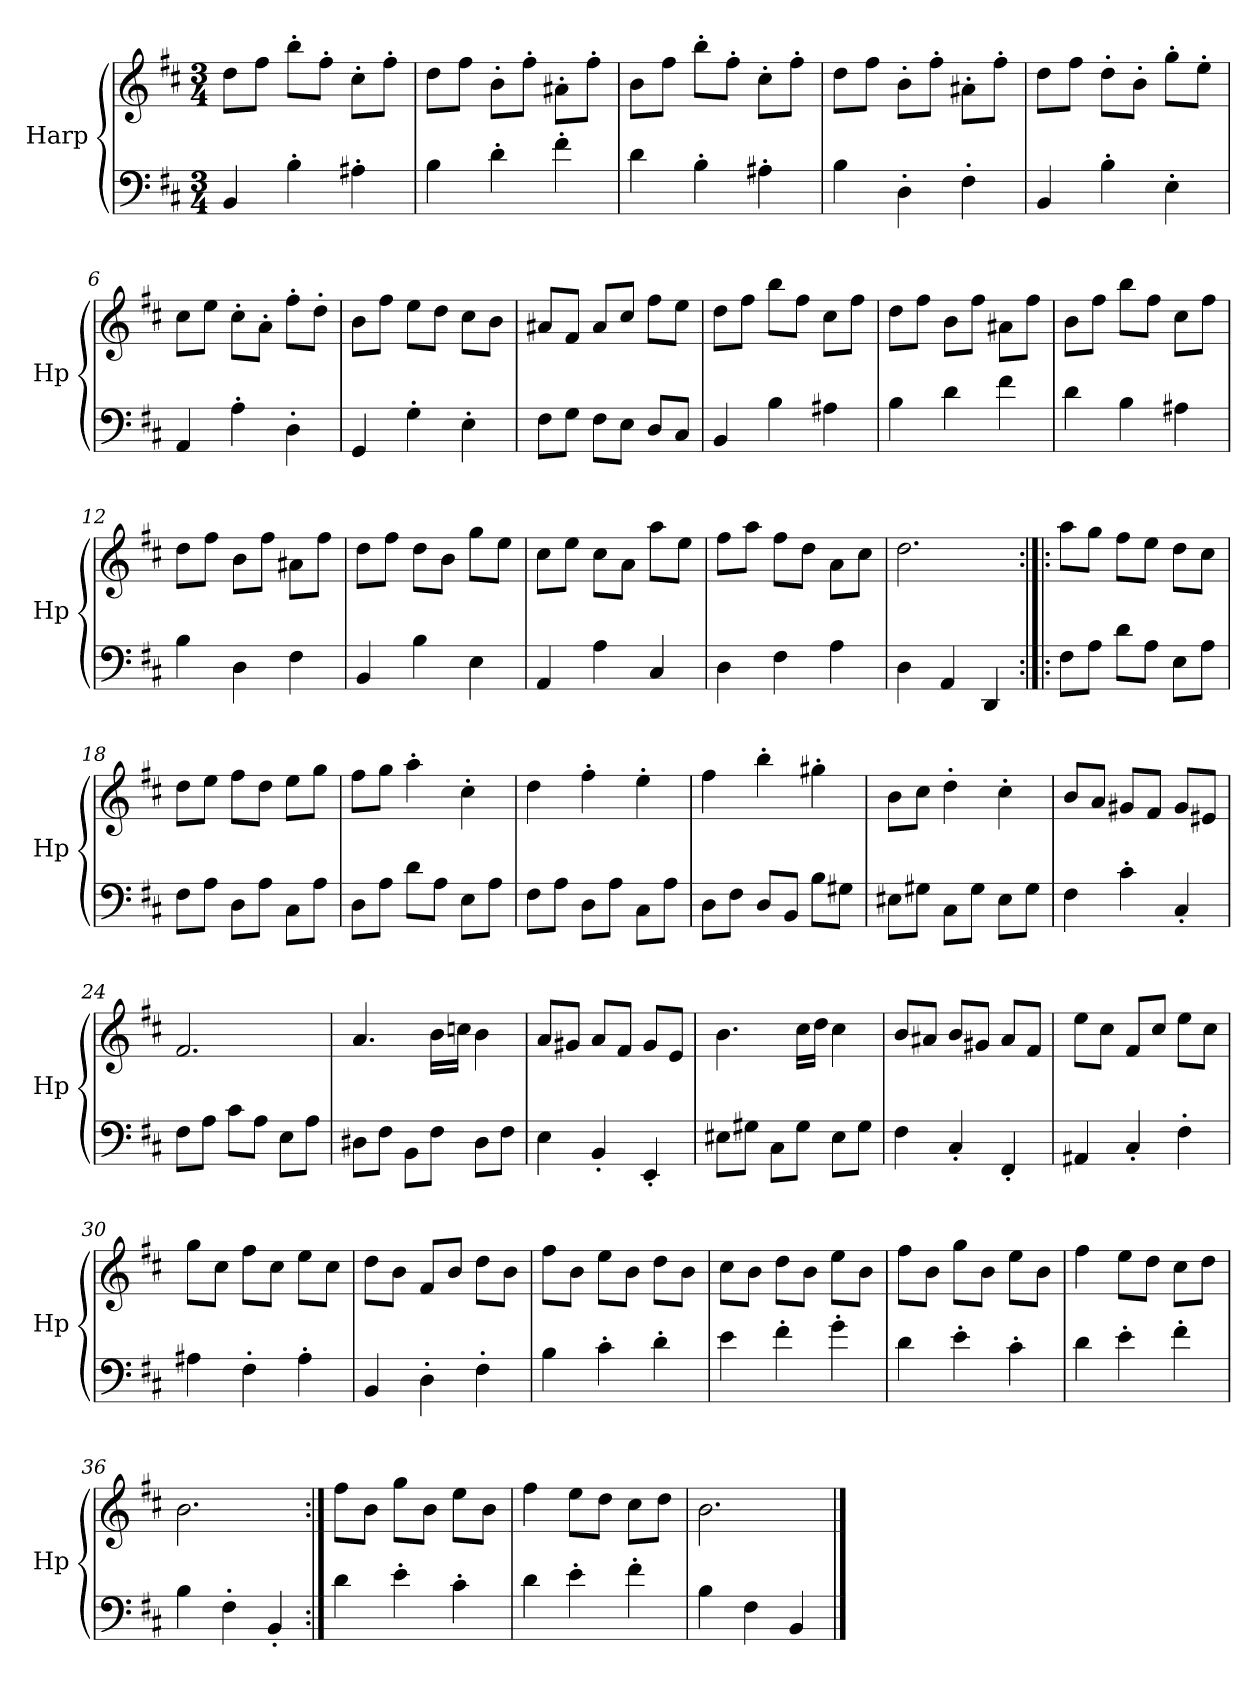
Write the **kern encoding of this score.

**kern	**kern
*part1	*part1
*staff2	*staff1
*I"Harp	*
*I'Hp	*
*clefF4	*clefG2
*k[f#c#]	*k[f#c#]
*M3/4	*M3/4
*MM240	*MM240
=1	=1
4BB/	8dd\L
.	8ff#\J
4B'\	8bb'\L
.	8ff#'\J
4A#X'\	8cc#'\L
.	8ff#'\J
=2	=2
4B\	8dd\L
.	8ff#\J
4d'\	8b'\L
.	8ff#'\J
4f#'\	8a#X'\L
.	8ff#'\J
=3	=3
4d\	8b\L
.	8ff#\J
4B'\	8bb'\L
.	8ff#'\J
4A#X'\	8cc#'\L
.	8ff#'\J
=4	=4
4B\	8dd\L
.	8ff#\J
4D'\	8b'\L
.	8ff#'\J
4F#'\	8a#X'\L
.	8ff#'\J
=5	=5
4BB/	8dd\L
.	8ff#\J
4B'\	8dd'\L
.	8b'\J
4E'\	8gg'\L
.	8ee'\J
=6	=6
4AA/	8cc#\L
.	8ee\J
4A'\	8cc#'\L
.	8a'\J
4D'\	8ff#'\L
.	8dd'\J
=7	=7
4GG/	8b\L
.	8ff#\J
4G'\	8ee\L
.	8dd\J
4E'\	8cc#\L
.	8b\J
!!LO:LB:g=z
=8	=8
8F#\L	8a#X/L
8G\J	8f#/J
8F#\L	8a#/L
8E\J	8cc#/J
8D/L	8ff#\L
8C#/J	8ee\J
=9	=9
4BB/	8dd\L
.	8ff#\J
4B\	8bb\L
.	8ff#\J
4A#X\	8cc#\L
.	8ff#\J
=10	=10
4B\	8dd\L
.	8ff#\J
4d\	8b\L
.	8ff#\J
4f#\	8a#X\L
.	8ff#\J
=11	=11
4d\	8b\L
.	8ff#\J
4B\	8bb\L
.	8ff#\J
4A#X\	8cc#\L
.	8ff#\J
=12	=12
4B\	8dd\L
.	8ff#\J
4D\	8b\L
.	8ff#\J
4F#\	8a#X\L
.	8ff#\J
=13	=13
4BB/	8dd\L
.	8ff#\J
4B\	8dd\L
.	8b\J
4E\	8gg\L
.	8ee\J
=14	=14
4AA/	8cc#\L
.	8ee\J
4A\	8cc#\L
.	8a\J
4C#/	8aa\L
.	8ee\J
!!LO:LB:g=z
=15	=15
4D\	8ff#\L
.	8aa\J
4F#\	8ff#\L
.	8dd\J
4A\	8a\L
.	8cc#\J
=16	=16
4D\	2.dd\
4AA/	.
4DD/	.
=17:|!|:	=17:|!|:
8F#\L	8aa\L
8A\J	8gg\J
8d\L	8ff#\L
8A\J	8ee\J
8E\L	8dd\L
8A\J	8cc#\J
=18	=18
8F#\L	8dd\L
8A\J	8ee\J
8D\L	8ff#\L
8A\J	8dd\J
8C#\L	8ee\L
8A\J	8gg\J
=19	=19
8D\L	8ff#\L
8A\J	8gg\J
8d\L	4aa'\
8A\J	.
8E\L	4cc#'\
8A\J	.
=20	=20
8F#\L	4dd\
8A\J	.
8D\L	4ff#'\
8A\J	.
8C#\L	4ee'\
8A\J	.
=21	=21
8D\L	4ff#\
8F#\J	.
8D/L	4bb'\
8BB/J	.
8B\L	4gg#X'\
8G#X\J	.
=22	=22
8E#X\L	8b\L
8G#X\J	8cc#\J
8C#\L	4dd'\
8G#\J	.
8E#\L	4cc#'\
8G#\J	.
!!LO:LB:g=z
=23	=23
4F#\	8b/L
.	8a/J
4c#'\	8g#X/L
.	8f#/J
4C#'/	8g#/L
.	8e#X/J
=24	=24
8F#\L	2.f#/
8A\J	.
8c#\L	.
8A\J	.
8E\L	.
8A\J	.
=25	=25
8D#X\L	4.a/
8F#\J	.
8BB\L	.
8F#\J	16b\LL
.	16ccn\JJ
8D#\L	4b\
8F#\J	.
=26	=26
4E\	8a/L
.	8g#X/J
4BB'/	8a/L
.	8f#/J
4EE'/	8g#/L
.	8e/J
=27	=27
8E#X\L	4.b\
8G#X\J	.
8C#\L	.
8G#\J	16cc#\LL
.	16dd\JJ
8E#\L	4cc#\
8G#\J	.
!!LO:LB:g=z
=28	=28
4F#\	8b/L
.	8a#X/J
4C#'/	8b/L
.	8g#X/J
4FF#'/	8a#/L
.	8f#/J
=29	=29
4AA#X/	8ee\L
.	8cc#\J
4C#'/	8f#/L
.	8cc#/J
4F#'\	8ee\L
.	8cc#\J
=30	=30
4A#X\	8gg\L
.	8cc#\J
4F#'\	8ff#\L
.	8cc#\J
4A#'\	8ee\L
.	8cc#\J
=31	=31
4BB/	8dd\L
.	8b\J
4D'\	8f#/L
.	8b/J
4F#'\	8dd\L
.	8b\J
=32	=32
4B\	8ff#\L
.	8b\J
4c#'\	8ee\L
.	8b\J
4d'\	8dd\L
.	8b\J
=33	=33
4e\	8cc#\L
.	8b\J
4f#'\	8dd\L
.	8b\J
4g'\	8ee\L
.	8b\J
!!LO:LB:g=z
=34	=34
4d\	8ff#\L
.	8b\J
4e'\	8gg\L
.	8b\J
4c#'\	8ee\L
.	8b\J
=35	=35
4d\	4ff#\
4e'\	8ee\L
.	8dd\J
4f#'\	8cc#\L
.	8dd\J
=36	=36
4B\	2.b\
4F#'\	.
4BB'/	.
=37:|!	=37:|!
*	*MM180
4d\	8ff#\L
.	8b\J
4e'\	8gg\L
.	8b\J
4c#'\	8ee\L
.	8b\J
=38	=38
*	*MM150
4d\	4ff#\
4e'\	8ee\L
.	8dd\J
4f#'\	8cc#\L
.	8dd\J
=39	=39
*	*MM90
4B\	2.b\
4F#\	.
4BB/	.
==	==
*-	*-
